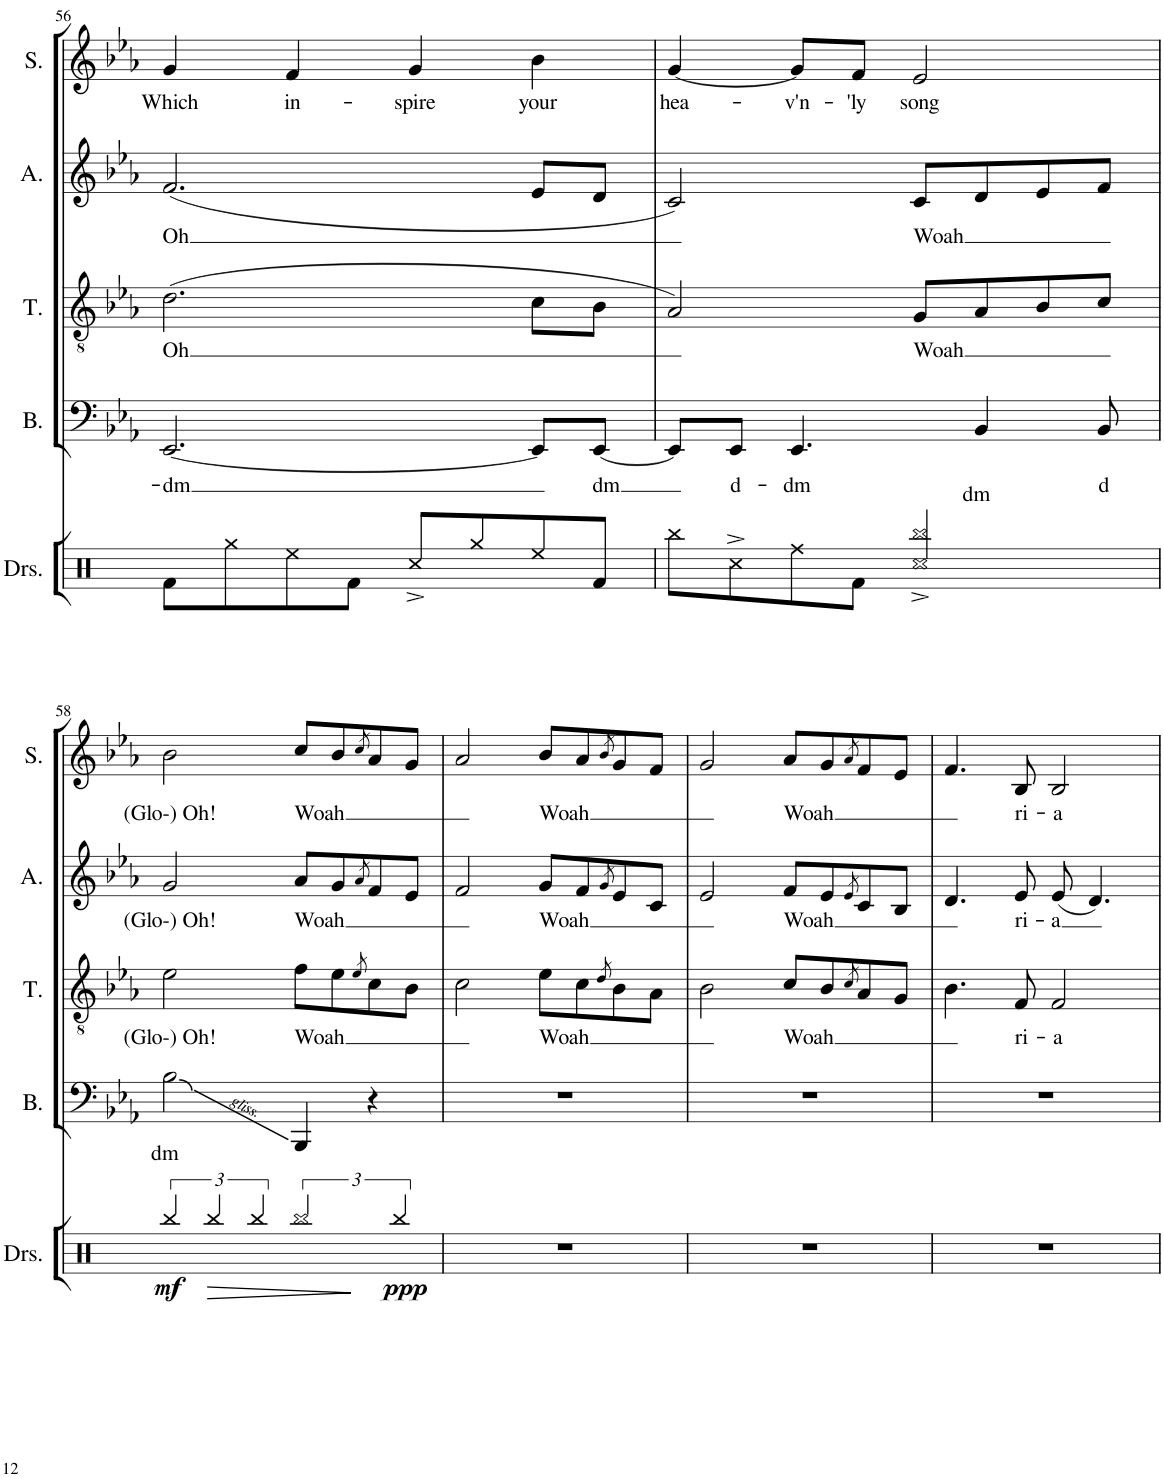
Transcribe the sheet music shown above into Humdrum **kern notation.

**kern	**text	**kern	**text	**kern	**text	**kern	**text
*part4	*part4	*part3	*part3	*part2	*part2	*part1	*part1
*staff4	*staff4	*staff3	*staff3	*staff2	*staff2	*staff1	*staff1
*I"Bass	*	*I"Tenor	*	*I"Alto	*	*I"Soprano	*
*I'B.	*	*I'T.	*	*I'A.	*	*I'S.	*
!!LO:PB:g=z
*clefF4	*	*clefGv2	*	*clefG2	*	*clefG2	*
*k[b-e-a-]	*	*k[b-e-a-]	*	*k[b-e-a-]	*	*k[b-e-a-]	*
*M4/4	*	*M4/4	*	*M4/4	*	*M4/4	*
=56	=56	=56	=56	=56	=56	=56	=56
!	!LO:LY:b	!	!LO:LY:b	!	!LO:LY:b	!	!LO:LY:b
[2.EE-/	dm	(2.d\	Oh	(2.f/	Oh	4g/	Which
!	!	!	!	!	!	!	!LO:LY:b
.	.	.	.	.	.	4f/	in-
!	!	!	!	!	!	!	!LO:LY:b
.	.	.	.	.	.	4g/	-spire
!	!	!	!	!	!	!	!LO:LY:b
8EE-'/L]	.	8c\L	.	8e-/L	.	4b-\	your
!	!LO:LY:b	!	!	!	!	!	!
[8EE-'/J	dm	8B-\J	.	8d/J	.	.	.
=57	=57	=57	=57	=57	=57	=57	=57
!	!	!	!	!	!	!	!LO:LY:b
8EE-'/L]	.	2A-/)	.	2c/)	.	[4g/	-hea-
!	!LO:LY:b	!	!	!	!	!	!
8EE-'/J	d-	.	.	.	.	.	.
!	!LO:LY:b	!	!	!	!	!	!LO:LY:b
4.EE-/	dm	.	.	.	.	8g/L]	-v'n-
!	!	!	!	!	!	!	!LO:LY:b
.	.	.	.	.	.	8f'/J	-'ly
!	!	!	!LO:LY:b	!	!LO:LY:b	!	!LO:LY:b
.	.	8G/L	Woah	8c/L	Woah	2e-/	song
!	!LO:LY:b	!	!	!	!	!	!
4BB-/	dm	8A-/	.	8d/	.	.	.
.	.	8B-/	.	8e-/	.	.	.
!	!LO:LY:b	!	!	!	!	!	!
8BB-/	d	8c/J	.	8f/J	.	.	.
!!LO:LB:g=z
=58	=58	=58	=58	=58	=58	=58	=58
!	!LO:LY:b	!	!LO:LY:b	!	!LO:LY:b	!	!LO:LY:b
2B-\	dm	2e-\	-(Glo-) Oh!	2g/	-(Glo-) Oh!	2b-\	-(Glo-) Oh!
!	!	!	!LO:LY:b	!	!LO:LY:b	!	!LO:LY:b
4BBB-/	.	8f\L	Woah	8a-/L	Woah	8cc/L	Woah
.	.	8e-\	.	8g/	.	8b-/	.
.	.	8qe-/	.	8qa-/	.	8qcc/	.
4r	.	8c\	.	8f/	.	8a-/	.
.	.	8B-\J	.	8e-/J	.	8g/J	.
=59	=59	=59	=59	=59	=59	=59	=59
1r	.	2c\	.	2f/	.	2a-/	.
!	!	!	!LO:LY:b	!	!LO:LY:b	!	!LO:LY:b
.	.	8e-\L	Woah	8g/L	Woah	8b-/L	Woah
.	.	8c\	.	8f/	.	8a-/	.
.	.	8qd/	.	8qg/	.	8qb-/	.
.	.	8B-\	.	8e-/	.	8g/	.
.	.	8A-\J	.	8c/J	.	8f/J	.
=60	=60	=60	=60	=60	=60	=60	=60
1r	.	2B-\	.	2e-/	.	2g/	.
!	!	!	!LO:LY:b	!	!LO:LY:b	!	!LO:LY:b
.	.	8c/L	Woah	8f/L	Woah	8a-/L	Woah
.	.	8B-/	.	8e-/	.	8g/	.
.	.	8qc/	.	8qe-/	.	8qa-/	.
.	.	8A-/	.	8c/	.	8f/	.
.	.	8G/J	.	8B-/J	.	8e-/J	.
=61	=61	=61	=61	=61	=61	=61	=61
1r	.	4.B-\	.	4.d/	.	4.f/	.
!	!	!	!LO:LY:b	!	!LO:LY:b	!	!LO:LY:b
.	.	8F/	ri-	8e-/	ri-	8B-/	ri-
!	!	!	!LO:LY:b	!	!LO:LY:b	!	!LO:LY:b
.	.	2F/	-a	(8e-/	-a	2B-/	-a
.	.	.	.	4.d/)	.	.	.
=	=	=	=	=	=	=	=
*-	*-	*-	*-	*-	*-	*-	*-
